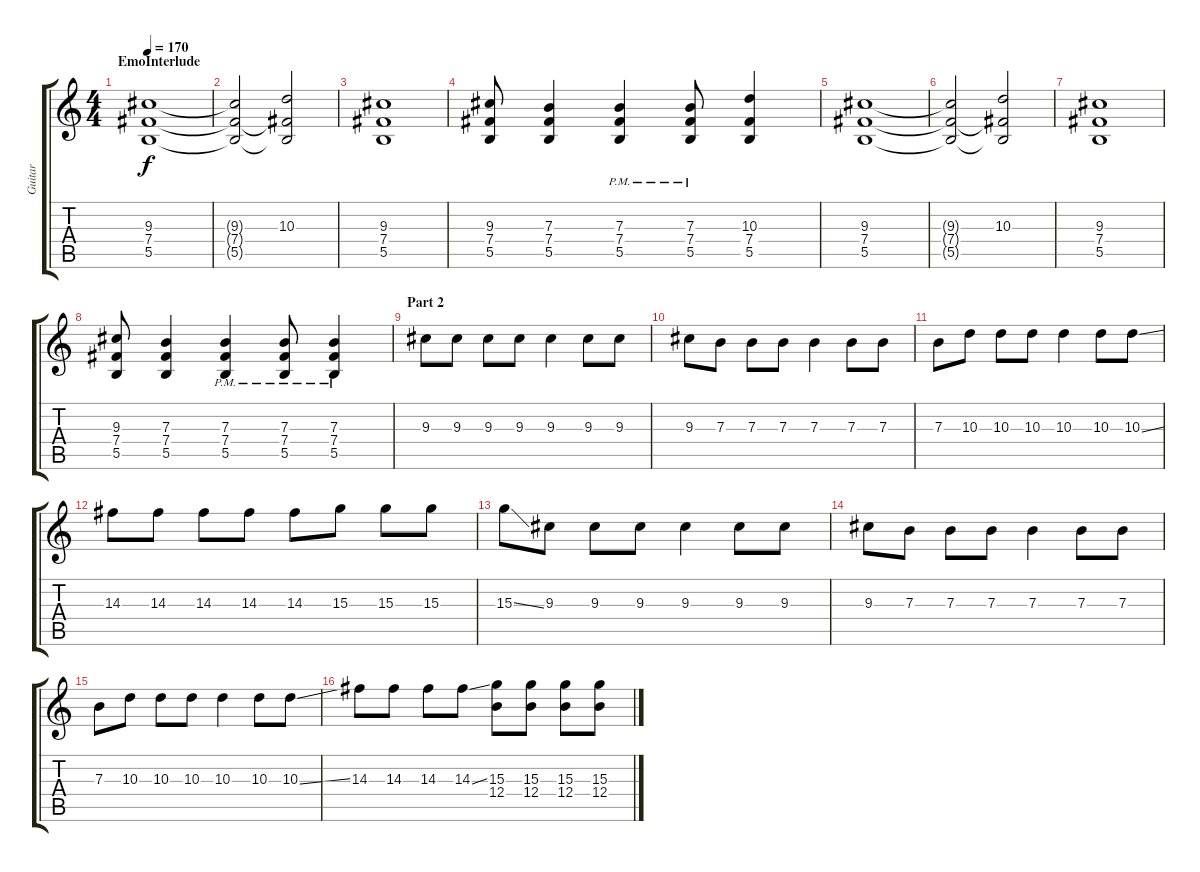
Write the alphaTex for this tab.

\track ("Guitar" "Guitar") {instrument distortionguitar}
\staff {score tabs}
\tuning (Db4 Ab3 E3 B2 Gb2 B1) {hide}
\ts (4 4)
\section ("" "EmoInterlude")
\tempo 170
\clef g2
\ks c
(9.3 7.4 5.5).1{dy f} |
(9.3{t} 7.4{t} 5.5{t}).2 (10.3 7.4{t} 5.5{t}).2 |
(9.3 7.4 5.5).1 |
(9.3 7.4 5.5).8 (7.3 7.4 5.5).4 (7.3{pm} 7.4{pm} 5.5{pm}).4 (7.3{pm} 7.4{pm} 5.5{pm}).8 (10.3 7.4 5.5).4 |
(9.3 7.4 5.5).1 |
(9.3{t} 7.4{t} 5.5{t}).2 (10.3 7.4{t} 5.5{t}).2 |
(9.3 7.4 5.5).1 |
(9.3 7.4 5.5).8 (7.3 7.4 5.5).4 (7.3{pm} 7.4{pm} 5.5{pm}).4 (7.3{pm} 7.4{pm} 5.5{pm}).8 (7.3{pm} 7.4{pm} 5.5{pm}).4 |
\section ("" "Part 2")
9.3.8 9.3.8 9.3.8 9.3.8 9.3.4 9.3.8 9.3.8 |
9.3.8 7.3.8 7.3.8 7.3.8 7.3.4 7.3.8 7.3.8 |
7.3.8 10.3.8 10.3.8 10.3.8 10.3.4 10.3.8 10.3{ss}.8 |
14.3.8 14.3.8 14.3.8 14.3.8 14.3.8 15.3.8 15.3.8 15.3.8 |
15.3{ss}.8 9.3.8 9.3.8 9.3.8 9.3.4 9.3.8 9.3.8 |
9.3.8 7.3.8 7.3.8 7.3.8 7.3.4 7.3.8 7.3.8 |
7.3.8 10.3.8 10.3.8 10.3.8 10.3.4 10.3.8 10.3{ss}.8 |
14.3.8 14.3.8 14.3.8 14.3{ss}.8 (15.3 12.4).8 (15.3 12.4).8 (15.3 12.4).8 (15.3 12.4).8
